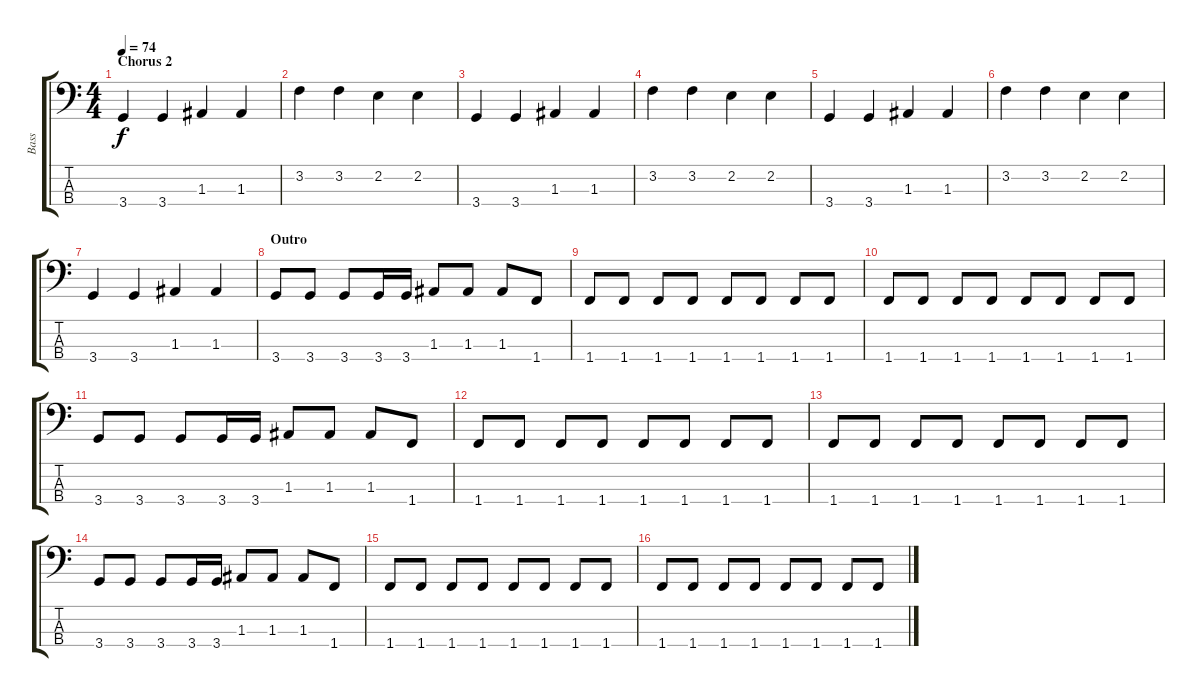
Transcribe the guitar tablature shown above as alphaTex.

\track ("Bass" "Bass") {instrument electricbassfinger}
\staff {score tabs}
\tuning (G2 D2 A1 E1) {hide}
\ts (4 4)
\section ("" "Chorus 2")
\tempo 74
\clef f4
\ks c
3.4.4{dy f} 3.4.4 1.3.4 1.3.4 |
3.2.4 3.2.4 2.2.4 2.2.4 |
3.4.4 3.4.4 1.3.4 1.3.4 |
3.2.4 3.2.4 2.2.4 2.2.4 |
3.4.4 3.4.4 1.3.4 1.3.4 |
3.2.4 3.2.4 2.2.4 2.2.4 |
3.4.4 3.4.4 1.3.4 1.3.4 |
\section ("" "Outro")
3.4.8 3.4.8 3.4.8 3.4.16 3.4.16 1.3.8 1.3.8 1.3.8 1.4.8 |
1.4.8 1.4.8 1.4.8 1.4.8 1.4.8 1.4.8 1.4.8 1.4.8 |
1.4.8 1.4.8 1.4.8 1.4.8 1.4.8 1.4.8 1.4.8 1.4.8 |
3.4.8 3.4.8 3.4.8 3.4.16 3.4.16 1.3.8 1.3.8 1.3.8 1.4.8 |
1.4.8 1.4.8 1.4.8 1.4.8 1.4.8 1.4.8 1.4.8 1.4.8 |
1.4.8 1.4.8 1.4.8 1.4.8 1.4.8 1.4.8 1.4.8 1.4.8 |
3.4.8 3.4.8 3.4.8 3.4.16 3.4.16 1.3.8 1.3.8 1.3.8 1.4.8 |
1.4.8 1.4.8 1.4.8 1.4.8 1.4.8 1.4.8 1.4.8 1.4.8 |
1.4.8 1.4.8 1.4.8 1.4.8 1.4.8 1.4.8 1.4.8 1.4.8
